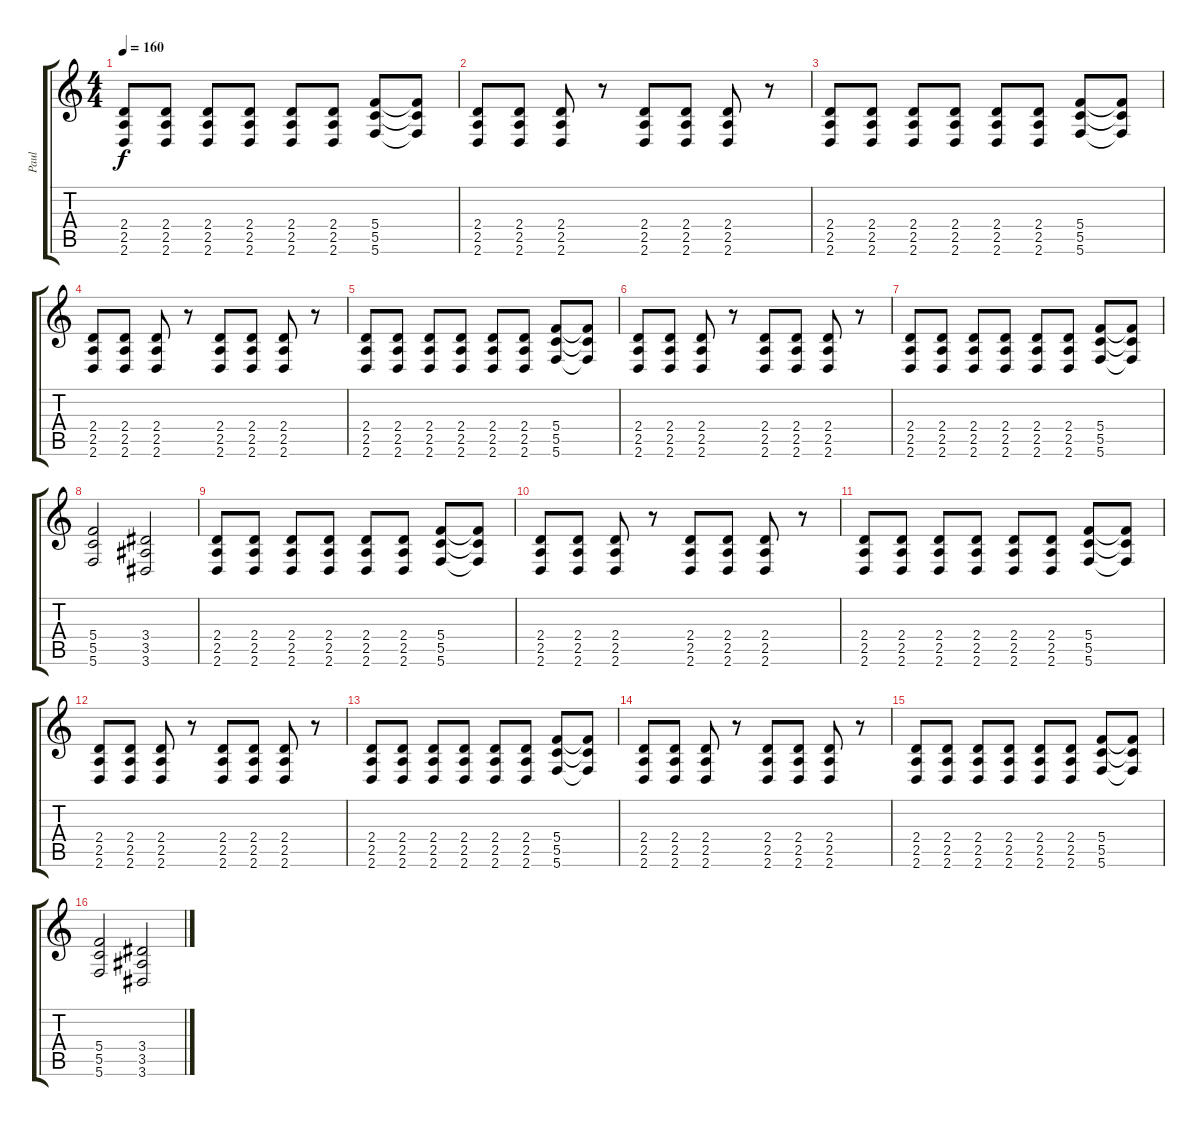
\track ("Paul" "Paul") {instrument distortionguitar}
\staff {score tabs}
\tuning (D4 A3 F3 C3 G2 C2) {hide}
\ts (4 4)
\tempo 160
\clef g2
\ks c
(2.4 2.5 2.6).8{dy f} (2.4 2.5 2.6).8 (2.4 2.5 2.6).8 (2.4 2.5 2.6).8 (2.4 2.5 2.6).8 (2.4 2.5 2.6).8 (5.4 5.5 5.6).8 (5.4{t} 5.5{t} 5.6{t}).8 |
(2.4 2.5 2.6).8 (2.4 2.5 2.6).8 (2.4 2.5 2.6).8 r.8 (2.4 2.5 2.6).8 (2.4 2.5 2.6).8 (2.4 2.5 2.6).8 r.8 |
(2.4 2.5 2.6).8 (2.4 2.5 2.6).8 (2.4 2.5 2.6).8 (2.4 2.5 2.6).8 (2.4 2.5 2.6).8 (2.4 2.5 2.6).8 (5.4 5.5 5.6).8 (5.4{t} 5.5{t} 5.6{t}).8 |
(2.4 2.5 2.6).8 (2.4 2.5 2.6).8 (2.4 2.5 2.6).8 r.8 (2.4 2.5 2.6).8 (2.4 2.5 2.6).8 (2.4 2.5 2.6).8 r.8 |
(2.4 2.5 2.6).8 (2.4 2.5 2.6).8 (2.4 2.5 2.6).8 (2.4 2.5 2.6).8 (2.4 2.5 2.6).8 (2.4 2.5 2.6).8 (5.4 5.5 5.6).8 (5.4{t} 5.5{t} 5.6{t}).8 |
(2.4 2.5 2.6).8 (2.4 2.5 2.6).8 (2.4 2.5 2.6).8 r.8 (2.4 2.5 2.6).8 (2.4 2.5 2.6).8 (2.4 2.5 2.6).8 r.8 |
(2.4 2.5 2.6).8 (2.4 2.5 2.6).8 (2.4 2.5 2.6).8 (2.4 2.5 2.6).8 (2.4 2.5 2.6).8 (2.4 2.5 2.6).8 (5.4 5.5 5.6).8 (5.4{t} 5.5{t} 5.6{t}).8 |
(5.4 5.5 5.6).2 (3.4 3.5 3.6).2 |
(2.4 2.5 2.6).8 (2.4 2.5 2.6).8 (2.4 2.5 2.6).8 (2.4 2.5 2.6).8 (2.4 2.5 2.6).8 (2.4 2.5 2.6).8 (5.4 5.5 5.6).8 (5.4{t} 5.5{t} 5.6{t}).8 |
(2.4 2.5 2.6).8 (2.4 2.5 2.6).8 (2.4 2.5 2.6).8 r.8 (2.4 2.5 2.6).8 (2.4 2.5 2.6).8 (2.4 2.5 2.6).8 r.8 |
(2.4 2.5 2.6).8 (2.4 2.5 2.6).8 (2.4 2.5 2.6).8 (2.4 2.5 2.6).8 (2.4 2.5 2.6).8 (2.4 2.5 2.6).8 (5.4 5.5 5.6).8 (5.4{t} 5.5{t} 5.6{t}).8 |
(2.4 2.5 2.6).8 (2.4 2.5 2.6).8 (2.4 2.5 2.6).8 r.8 (2.4 2.5 2.6).8 (2.4 2.5 2.6).8 (2.4 2.5 2.6).8 r.8 |
(2.4 2.5 2.6).8 (2.4 2.5 2.6).8 (2.4 2.5 2.6).8 (2.4 2.5 2.6).8 (2.4 2.5 2.6).8 (2.4 2.5 2.6).8 (5.4 5.5 5.6).8 (5.4{t} 5.5{t} 5.6{t}).8 |
(2.4 2.5 2.6).8 (2.4 2.5 2.6).8 (2.4 2.5 2.6).8 r.8 (2.4 2.5 2.6).8 (2.4 2.5 2.6).8 (2.4 2.5 2.6).8 r.8 |
(2.4 2.5 2.6).8 (2.4 2.5 2.6).8 (2.4 2.5 2.6).8 (2.4 2.5 2.6).8 (2.4 2.5 2.6).8 (2.4 2.5 2.6).8 (5.4 5.5 5.6).8 (5.4{t} 5.5{t} 5.6{t}).8 |
(5.4 5.5 5.6).2 (3.4 3.5 3.6).2
